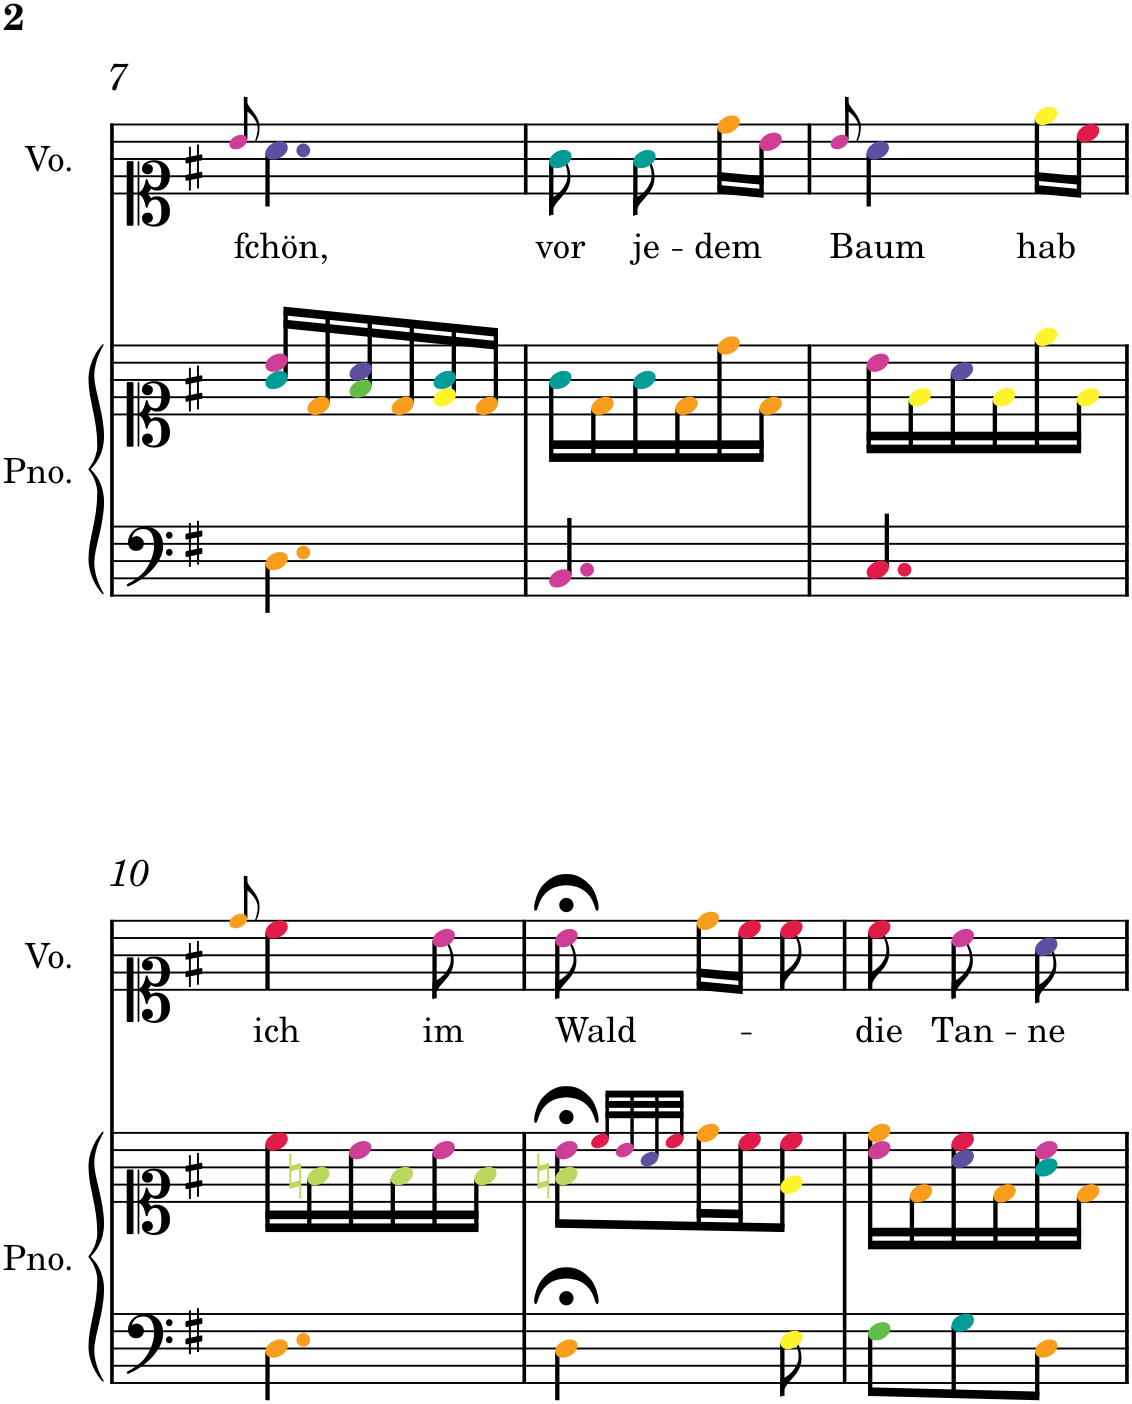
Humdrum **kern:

**kern	**kern	**kern	**text
*part2	*part2	*part1	*part1
*staff3	*staff2	*staff1	*staff1
*I"Piano	*	*I"Voice	*
*I'Pno.	*	*I'Vo.	*
!!LO:PB:g=z
*clefF4	*clefC1	*clefC1	*
*k[f#]	*k[f#]	*k[f#]	*
*M3/8	*M3/8	*M3/8	*
=7	=7	=7	=7
.	.	8qbi/	.
!	!	!	!LO:LY:b
4.Dj\	16gZ/ 16bi/LL	4.aV\	fchön,
.	16dj/	.	.
.	16f#N/ 16aV/	.	.
.	16dj/	.	.
.	16el/ 16gZ/	.	.
.	16dj/JJ	.	.
=8	=8	=8	=8
!	!	!	!LO:LY:b
4.BBi/	16gZ\LL	8gZ\	vor
.	16dj\	.	.
!	!	!	!LO:LY:b
.	16gZ\	8gZ\	je-
.	16dj\	.	.
!	!	!	!LO:LY:b
.	16ddj\	16ddj\LL	-dem
.	16dj\JJ	16bi\JJ	.
=9	=9	=9	=9
.	.	8qbi/	.
!	!	!	!LO:LY:b
4.C!/	16bi\LL	4aV\	Baum
.	16el\	.	.
.	16aV\	.	.
.	16el\	.	.
!	!	!	!LO:LY:b
.	16eel\	16eel\LL	hab
.	16el\JJ	16cc!\JJ	.
!!LO:LB:g=z
=10	=10	=10	=10
.	.	8qddj/	.
!	!	!	!LO:LY:b
4.Dj\	16cc!\LL	4cc!\	ich
.	16fn+\	.	.
.	16bi\	.	.
.	16f+\	.	.
!	!	!	!LO:LY:b
.	16bi\	8bi\	im
.	16f+\JJ	.	.
=11	=11	=11	=11
!	!	!	!LO:LY:b
4D;<j\	8fn+\;< 8bi\;<L	8b;<i\	Wald-
.	32qcc!/LLL	.	.
.	32qbi/	.	.
.	32qaV/	.	.
.	32qcc!/JJJ	.	.
.	16ddj\L	16ddj\LL	.
.	16cc!\J	16cc!\JJ	.
8El\	8el\ 8cc!\J	8cc!\	.
=12	=12	=12	=12
!	!	!	!LO:LY:b
8F#N\L	16bi\ 16ddj\LL	8cc!\	-die
.	16dj\	.	.
!	!	!	!LO:LY:b
8GZ\	16aV\ 16cc!\	8bi\	Tan-
.	16dj\	.	.
!	!	!	!LO:LY:b
8Dj\J	16gZ\ 16bi\	8aV\	-ne
.	16dj\JJ	.	.
=	=	=	=
*-	*-	*-	*-
